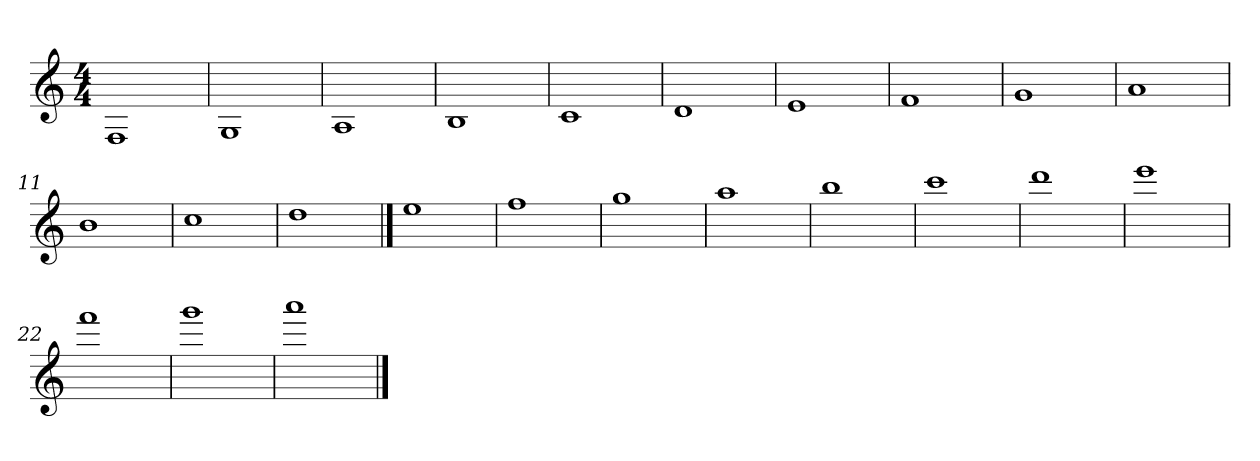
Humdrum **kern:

**kern
*part1
*staff1
*clefG2
*M4/4
=1
1F
=2
1G
=3
1A
=4
1B
=5
1c
=6
1d
=7
1e
=8
1f
=9
1g
=10
1a
=11
1b
=12
1cc
=13
1ddi
==14
1ee
=15
1ff
=16
1gg
=17
1aa
=18
1bb
=19
1ccc
=20
1ddd
=21
1eee
=22
1fff
=23
1ggg
=24
1aaa
==
*-
